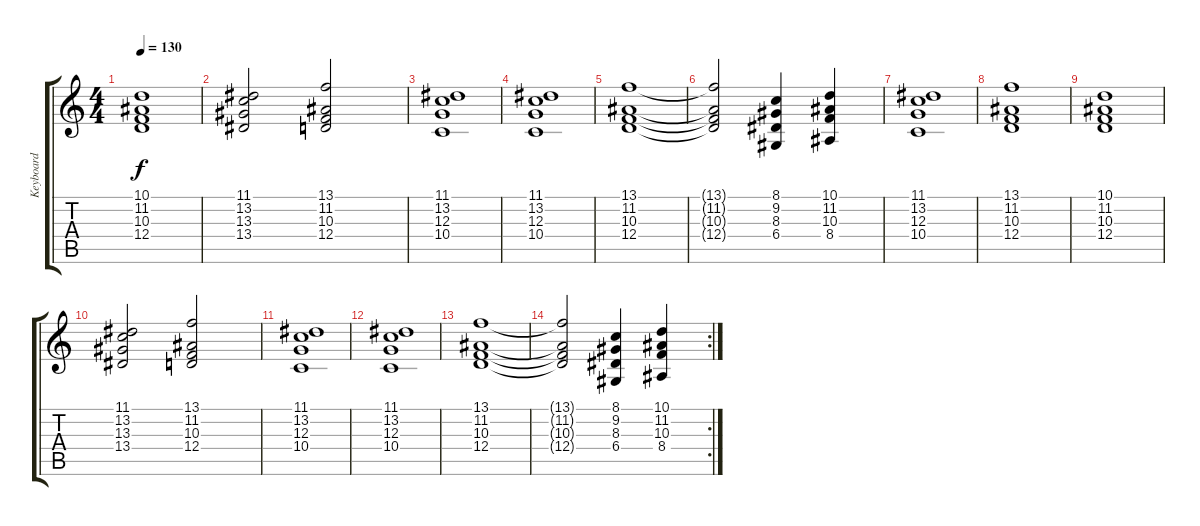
\track ("Keyboard" "Keyboard") {instrument stringensemble1}
\staff {score tabs}
\tuning (E4 B3 G3 D3 A2 E2) {hide}
\ts (4 4)
\tempo 130
\clef g2
\ks c
(10.1 11.2 10.3 12.4).1{dy f} |
(11.1 13.2 13.3 13.4).2 (13.1 11.2 10.3 12.4).2 |
(11.1 13.2 12.3 10.4).1 |
(11.1 13.2 12.3 10.4).1 |
(13.1 11.2 10.3 12.4).1 |
(13.1{t} 11.2{t} 10.3{t} 12.4{t}).2 (8.1 9.2 8.3 6.4).4 (10.1 11.2 10.3 8.4).4 |
(11.1 13.2 12.3 10.4).1 |
(13.1 11.2 10.3 12.4).1 |
(10.1 11.2 10.3 12.4).1 |
(11.1 13.2 13.3 13.4).2 (13.1 11.2 10.3 12.4).2 |
(11.1 13.2 12.3 10.4).1 |
(11.1 13.2 12.3 10.4).1 |
(13.1 11.2 10.3 12.4).1 |
\rc 2
(13.1{t} 11.2{t} 10.3{t} 12.4{t}).2 (8.1 9.2 8.3 6.4).4 (10.1 11.2 10.3 8.4).4
